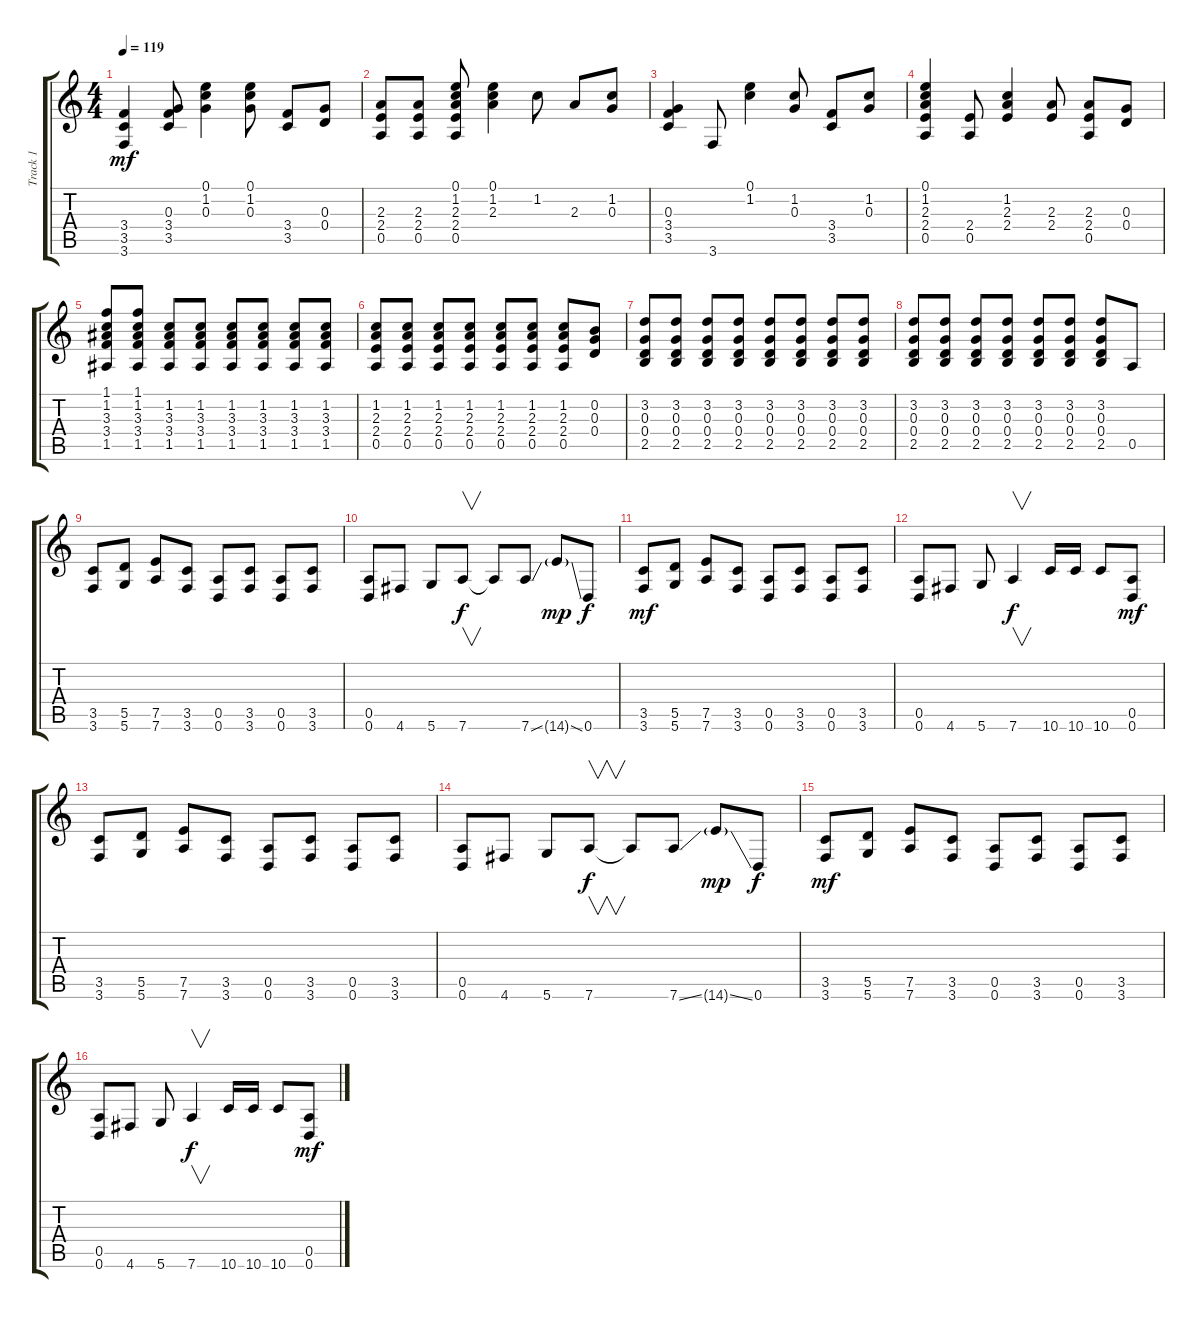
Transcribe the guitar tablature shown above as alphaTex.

\track ("Track 1" "Track 1") {instrument distortionguitar}
\staff {score tabs}
\tuning (E4 B3 G3 D3 A2 D2) {hide}
\ts (4 4)
\tempo 119
\clef g2
\ks c
(3.4 3.5 3.6).4{dy mf} (0.3 3.4 3.5).8 (0.1 1.2 0.3).4 (0.1 1.2 0.3).8 (3.4 3.5).8 (0.3 0.4).8 |
(2.3 2.4 0.5).8 (2.3 2.4 0.5).8 (0.1 1.2 2.3 2.4 0.5).8 (0.1 1.2 2.3).4 1.2.8 2.3.8 (1.2 0.3).8 |
(0.3 3.4 3.5).4 3.6.8 (0.1 1.2).4 (1.2 0.3).8 (3.4 3.5).8 (1.2 0.3).8 |
(0.1 1.2 2.3 2.4 0.5).4 (2.4 0.5).8 (1.2 2.3 2.4).4 (2.3 2.4).8 (2.3 2.4 0.5).8 (0.3 0.4).8 |
(1.1 1.2 3.3 3.4 1.5).8 (1.1 1.2 3.3 3.4 1.5).8 (1.2 3.3 3.4 1.5).8 (1.2 3.3 3.4 1.5).8 (1.2 3.3 3.4 1.5).8 (1.2 3.3 3.4 1.5).8 (1.2 3.3 3.4 1.5).8 (1.2 3.3 3.4 1.5).8 |
(1.2 2.3 2.4 0.5).8 (1.2 2.3 2.4 0.5).8 (1.2 2.3 2.4 0.5).8 (1.2 2.3 2.4 0.5).8 (1.2 2.3 2.4 0.5).8 (1.2 2.3 2.4 0.5).8 (1.2 2.3 2.4 0.5).8 (0.2 0.3 0.4).8 |
(3.2 0.3 0.4 2.5).8 (3.2 0.3 0.4 2.5).8 (3.2 0.3 0.4 2.5).8 (3.2 0.3 0.4 2.5).8 (3.2 0.3 0.4 2.5).8 (3.2 0.3 0.4 2.5).8 (3.2 0.3 0.4 2.5).8 (3.2 0.3 0.4 2.5).8 |
(3.2 0.3 0.4 2.5).8 (3.2 0.3 0.4 2.5).8 (3.2 0.3 0.4 2.5).8 (3.2 0.3 0.4 2.5).8 (3.2 0.3 0.4 2.5).8 (3.2 0.3 0.4 2.5).8 (3.2 0.3 0.4 2.5).8 0.5.8 |
(3.5 3.6).8 (5.5 5.6).8 (7.5 7.6).8 (3.5 3.6).8 (0.5 0.6).8 (3.5 3.6).8 (0.5 0.6).8 (3.5 3.6).8 |
(0.5 0.6).8 4.6.8 5.6.8 7.6.8{v dy f} 7.6{t}.8 7.6{ss}.8 14.6{ss g}.8{dy mp} 0.6.8{dy f} |
(3.5 3.6).8{dy mf} (5.5 5.6).8 (7.5 7.6).8 (3.5 3.6).8 (0.5 0.6).8 (3.5 3.6).8 (0.5 0.6).8 (3.5 3.6).8 |
(0.5 0.6).8 4.6.8 5.6.8 7.6.4{v dy f} 10.6.16 10.6.16 10.6.8 (0.5 0.6).8{dy mf} |
(3.5 3.6).8 (5.5 5.6).8 (7.5 7.6).8 (3.5 3.6).8 (0.5 0.6).8 (3.5 3.6).8 (0.5 0.6).8 (3.5 3.6).8 |
(0.5 0.6).8 4.6.8 5.6.8 7.6.8{v dy f} 7.6{t}.8 7.6{ss}.8 14.6{ss g}.8{dy mp} 0.6.8{dy f} |
(3.5 3.6).8{dy mf} (5.5 5.6).8 (7.5 7.6).8 (3.5 3.6).8 (0.5 0.6).8 (3.5 3.6).8 (0.5 0.6).8 (3.5 3.6).8 |
(0.5 0.6).8 4.6.8 5.6.8 7.6.4{v dy f} 10.6.16 10.6.16 10.6.8 (0.5 0.6).8{dy mf}
